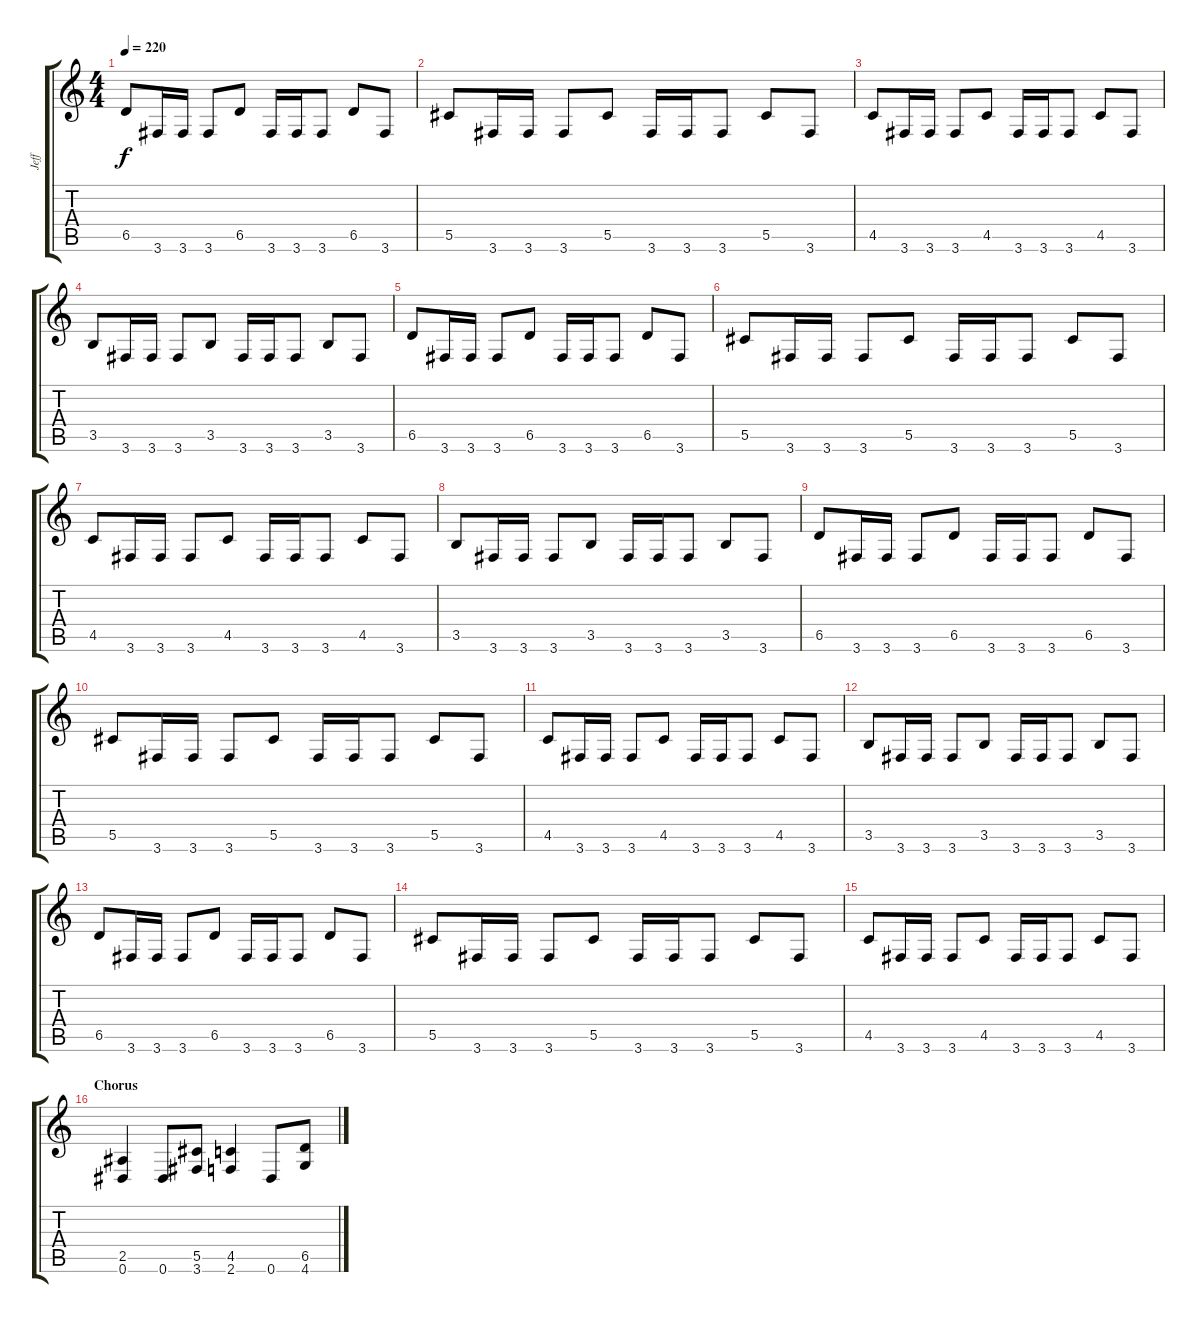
\track ("Jeff" "Jeff") {instrument distortionguitar}
\staff {score tabs}
\tuning (Eb4 Bb3 Gb3 Db3 Ab2 Eb2) {hide}
\ts (4 4)
\tempo 220
\clef g2
\ks c
6.5.8{dy f} 3.6.16 3.6.16 3.6.8 6.5.8 3.6.16 3.6.16 3.6.8 6.5.8 3.6.8 |
5.5.8 3.6.16 3.6.16 3.6.8 5.5.8 3.6.16 3.6.16 3.6.8 5.5.8 3.6.8 |
4.5.8 3.6.16 3.6.16 3.6.8 4.5.8 3.6.16 3.6.16 3.6.8 4.5.8 3.6.8 |
3.5.8 3.6.16 3.6.16 3.6.8 3.5.8 3.6.16 3.6.16 3.6.8 3.5.8 3.6.8 |
6.5.8 3.6.16 3.6.16 3.6.8 6.5.8 3.6.16 3.6.16 3.6.8 6.5.8 3.6.8 |
5.5.8 3.6.16 3.6.16 3.6.8 5.5.8 3.6.16 3.6.16 3.6.8 5.5.8 3.6.8 |
4.5.8 3.6.16 3.6.16 3.6.8 4.5.8 3.6.16 3.6.16 3.6.8 4.5.8 3.6.8 |
3.5.8 3.6.16 3.6.16 3.6.8 3.5.8 3.6.16 3.6.16 3.6.8 3.5.8 3.6.8 |
6.5.8 3.6.16 3.6.16 3.6.8 6.5.8 3.6.16 3.6.16 3.6.8 6.5.8 3.6.8 |
5.5.8 3.6.16 3.6.16 3.6.8 5.5.8 3.6.16 3.6.16 3.6.8 5.5.8 3.6.8 |
4.5.8 3.6.16 3.6.16 3.6.8 4.5.8 3.6.16 3.6.16 3.6.8 4.5.8 3.6.8 |
3.5.8 3.6.16 3.6.16 3.6.8 3.5.8 3.6.16 3.6.16 3.6.8 3.5.8 3.6.8 |
6.5.8 3.6.16 3.6.16 3.6.8 6.5.8 3.6.16 3.6.16 3.6.8 6.5.8 3.6.8 |
5.5.8 3.6.16 3.6.16 3.6.8 5.5.8 3.6.16 3.6.16 3.6.8 5.5.8 3.6.8 |
4.5.8 3.6.16 3.6.16 3.6.8 4.5.8 3.6.16 3.6.16 3.6.8 4.5.8 3.6.8 |
\section ("" "Chorus")
(2.5 0.6).4 0.6.8 (5.5 3.6).8 (4.5 2.6).4 0.6.8 (6.5 4.6).8
